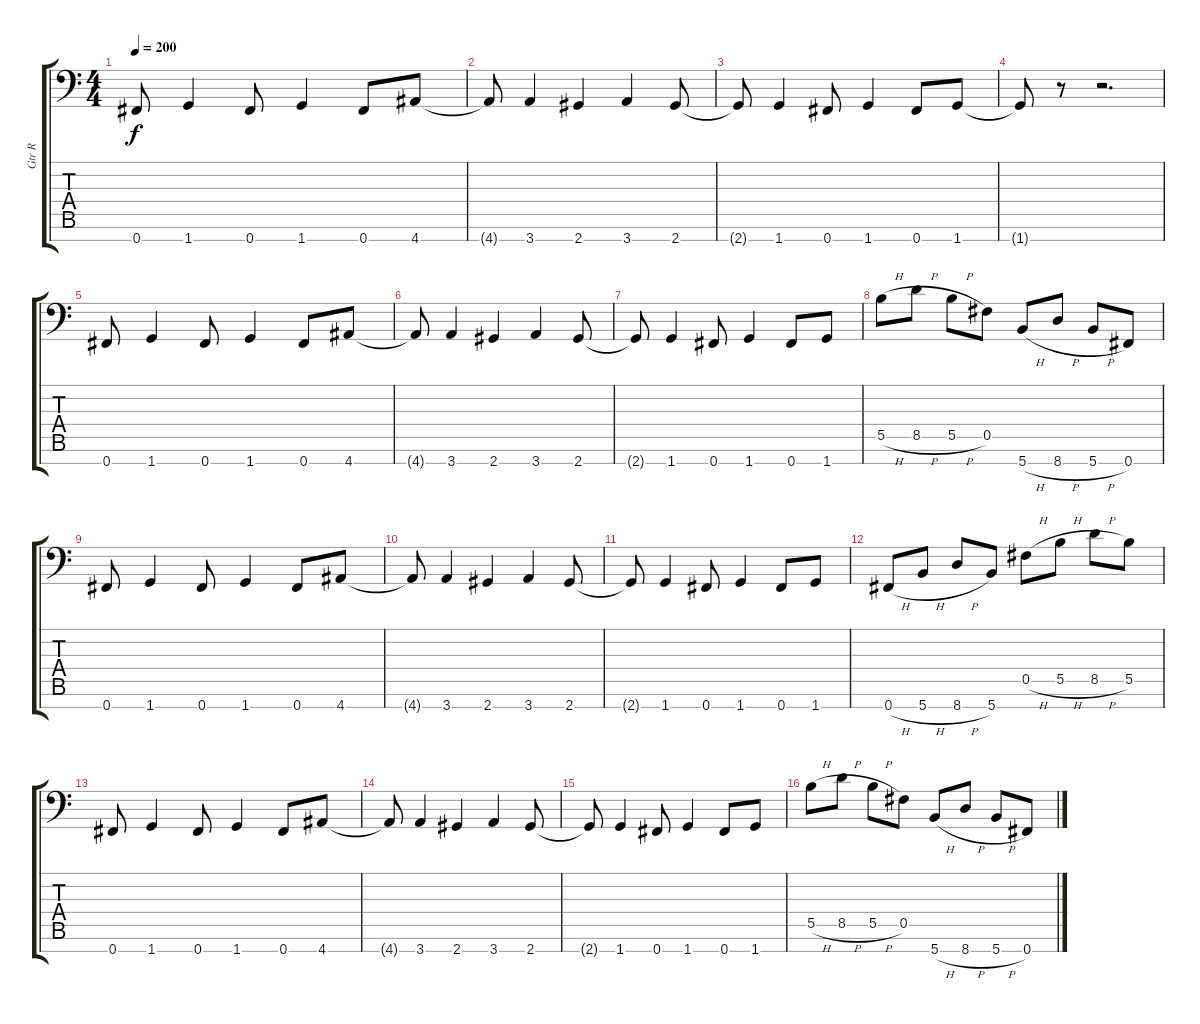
\track ("Gtr R" "Gtr R") {instrument distortionguitar}
\staff {score tabs}
\tuning (Db4 Ab3 E3 B2 Gb2 B1 Gb1) {hide}
\ts (4 4)
\tempo 200
\clef f4
\ks c
0.7.8{dy f} 1.7.4 0.7.8 1.7.4 0.7.8 4.7.8 |
4.7{t}.8 3.7.4 2.7.4 3.7.4 2.7.8 |
2.7{t}.8 1.7.4 0.7.8 1.7.4 0.7.8 1.7.8 |
1.7{t}.8 r.8 r.2{d balance 16} |
0.7.8 1.7.4 0.7.8 1.7.4 0.7.8 4.7.8 |
4.7{t}.8 3.7.4 2.7.4 3.7.4 2.7.8 |
2.7{t}.8 1.7.4 0.7.8 1.7.4 0.7.8 1.7.8 |
5.5{h}.8 8.5{h}.8 5.5{h}.8 0.5.8 5.7{h}.8 8.7{h}.8 5.7{h}.8 0.7.8 |
0.7.8 1.7.4 0.7.8 1.7.4 0.7.8 4.7.8 |
4.7{t}.8 3.7.4 2.7.4 3.7.4 2.7.8 |
2.7{t}.8 1.7.4 0.7.8 1.7.4 0.7.8 1.7.8 |
0.7{h}.8 5.7{h}.8 8.7{h}.8 5.7.8 0.5{h}.8 5.5{h}.8 8.5{h}.8 5.5.8 |
0.7.8 1.7.4 0.7.8 1.7.4 0.7.8 4.7.8 |
4.7{t}.8 3.7.4 2.7.4 3.7.4 2.7.8 |
2.7{t}.8 1.7.4 0.7.8 1.7.4 0.7.8 1.7.8 |
5.5{h}.8 8.5{h}.8 5.5{h}.8 0.5.8 5.7{h}.8 8.7{h}.8 5.7{h}.8 0.7.8
